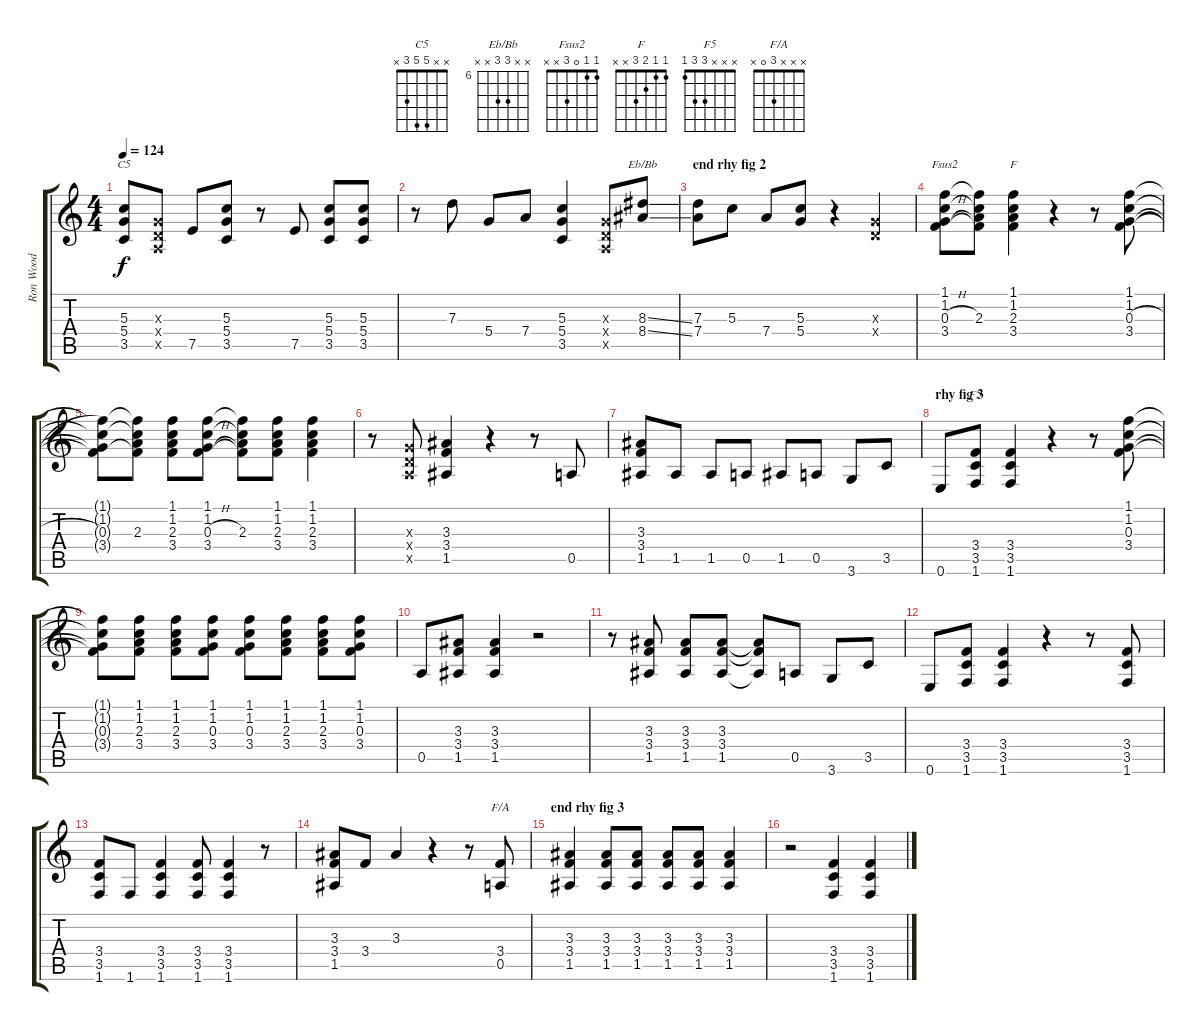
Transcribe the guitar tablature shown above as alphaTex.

\track ("Ron Wood" "Ron Wood") {instrument electricguitarclean}
\staff {score tabs}
\tuning (E4 B3 G3 D3 A2 E2) {hide}
\chord ("C5" x x 5 5 3 x)
\chord ("Eb/Bb" x x 8 8 x x) {firstfret 6}
\chord ("Fsus2" 1 1 0 3 x x)
\chord ("F" 1 1 2 3 x x)
\chord ("F5" x x x 3 3 1)
\chord ("F/A" x x x 3 0 x)
\ts (4 4)
\tempo 124
\clef g2
\ks c
(5.3 5.4 3.5).8{ch "C5" dy f} (0.3{x} 0.4{x} 0.5{x}).8 7.5.8 (5.3 5.4 3.5).8 r.8 7.5.8 (5.3 5.4 3.5).8 (5.3 5.4 3.5).8 |
r.8 7.3.8 5.4.8 7.4.8 (5.3 5.4 3.5).4 (0.3{x} 0.4{x} 0.5{x}).8 (8.3{ss} 8.4{ss}).8{ch "Eb/Bb"} |
\section ("" "end rhy fig 2")
(7.3 7.4).8 5.3.8 7.4.8 (5.3 5.4).8 r.4 (0.3{x} 0.4{x}).4 |
(1.1 1.2 0.3{h} 3.4).8{ch "Fsus2"} (1.1{t} 1.2{t} 2.3 3.4{t}).8 (1.1 1.2 2.3 3.4).4{ch "F"} r.4 r.8 (1.1 1.2 0.3{h} 3.4).8 |
(1.1{t} 1.2{t} 0.3{t} 3.4{t}).8 (1.1{t} 1.2{t} 2.3 3.4{t}).8 (1.1 1.2 2.3 3.4).8 (1.1 1.2 0.3{h} 3.4).8 (1.1{t} 1.2{t} 2.3 3.4{t}).8 (1.1 1.2 2.3 3.4).8 (1.1 1.2 2.3 3.4).4 |
r.8 (0.3{x} 0.4{x} 0.5{x}).8 (3.3 3.4 1.5).4 r.4 r.8 0.5.8 |
(3.3 3.4 1.5).8 1.5.8 1.5.8 0.5.8 1.5.8 0.5.8 3.6.8 3.5.8 |
\section ("" "rhy fig 3")
0.6.8 (3.4 3.5 1.6).8{ch "F5"} (3.4 3.5 1.6).4 r.4 r.8 (1.1 1.2 0.3 3.4).8 |
(1.1{t} 1.2{t} 0.3{t} 3.4{t}).8 (1.1 1.2 2.3 3.4).8 (1.1 1.2 2.3 3.4).8 (1.1 1.2 0.3 3.4).8 (1.1 1.2 0.3 3.4).8 (1.1 1.2 2.3 3.4).8 (1.1 1.2 2.3 3.4).8 (1.1 1.2 0.3 3.4).8 |
0.5.8 (3.3 3.4 1.5).8 (3.3 3.4 1.5).4 r.2 |
r.8 (3.3 3.4 1.5).8 (3.3 3.4 1.5).8 (3.3 3.4 1.5).8 (3.3{t} 3.4{t} 1.5{t}).8 0.5.8 3.6.8 3.5.8 |
0.6.8 (3.4 3.5 1.6).8 (3.4 3.5 1.6).4 r.4 r.8 (3.4 3.5 1.6).8 |
(3.4 3.5 1.6).8 1.6.8 (3.4 3.5 1.6).4 (3.4 3.5 1.6).8 (3.4 3.5 1.6).4 r.8 |
(3.3 3.4 1.5).8 3.4.8 3.3.4 r.4 r.8 (3.4 0.5).8{ch "F/A"} |
\section ("" "end rhy fig 3")
(3.3 3.4 1.5).4 (3.3 3.4 1.5).8 (3.3 3.4 1.5).8 (3.3 3.4 1.5).8 (3.3 3.4 1.5).8 (3.3 3.4 1.5).4 |
r.2 (3.4 3.5 1.6).4 (3.4 3.5 1.6).4
